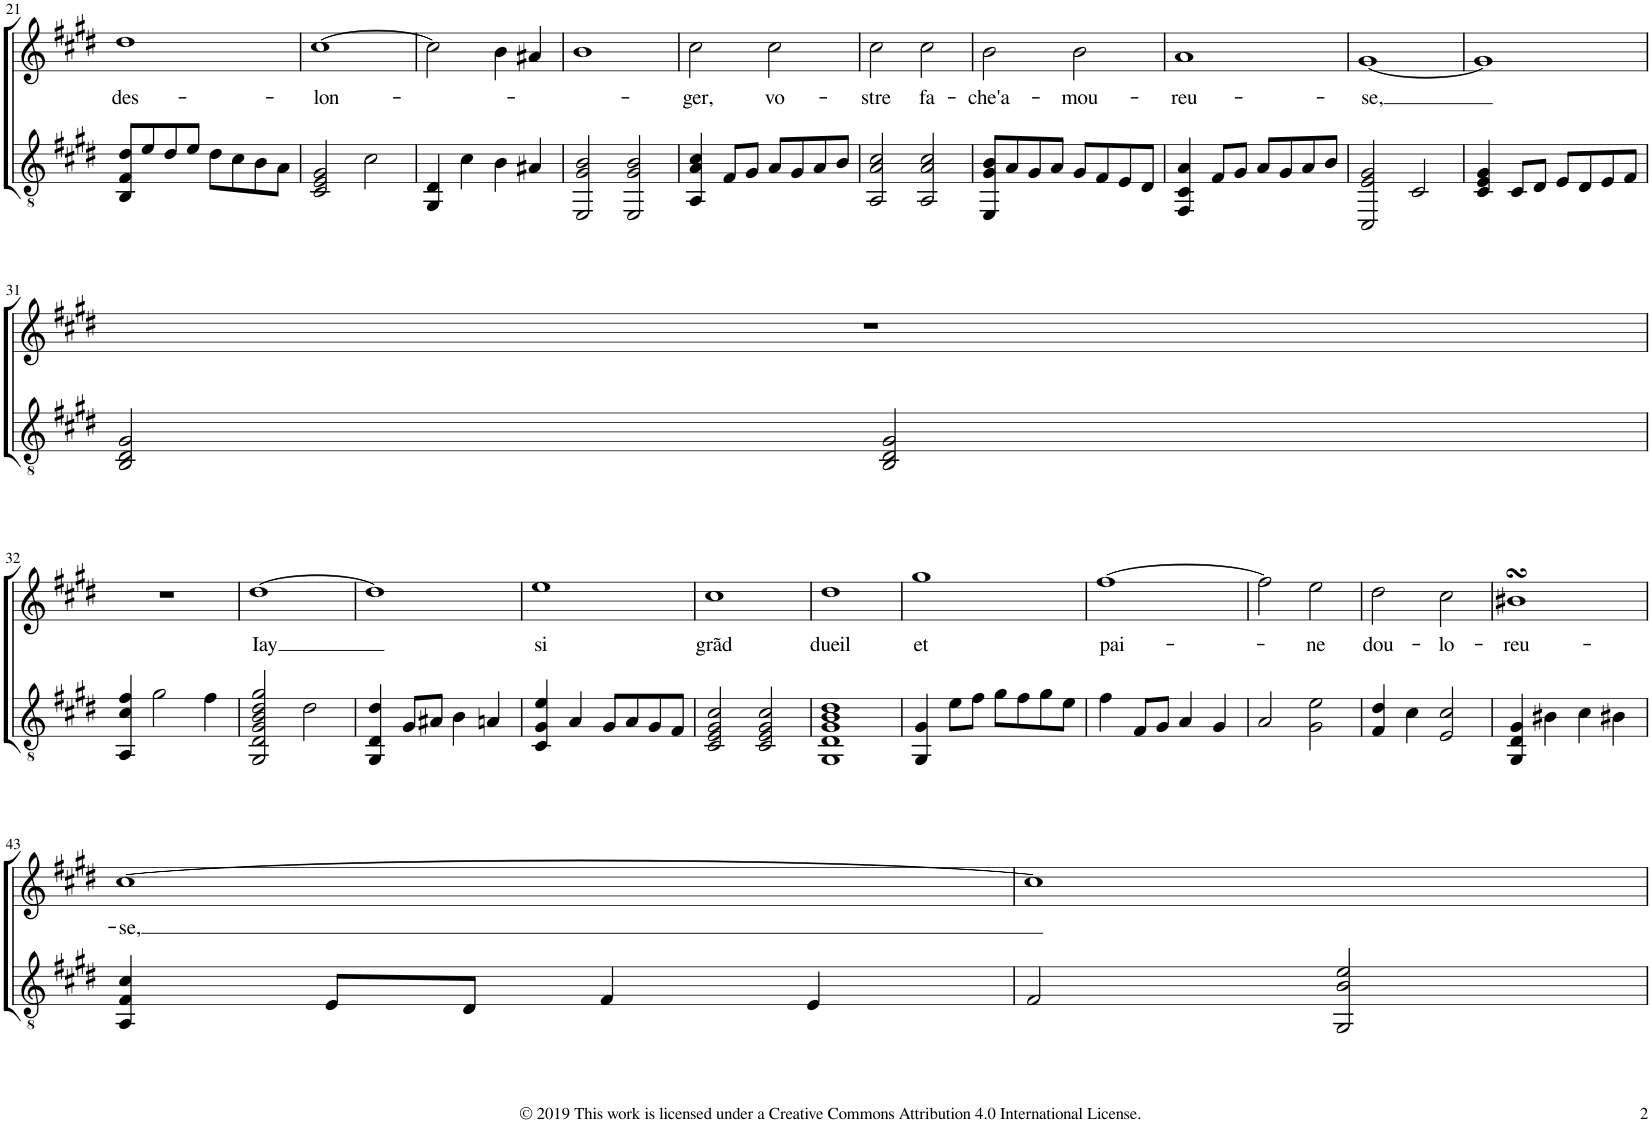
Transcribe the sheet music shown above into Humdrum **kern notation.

**kern	**kern	**text
*part2	*part1	*part1
*staff2	*staff1	*staff1
*I"Liuto	*I"Soprano	*
!!LO:PB:g=z
*clefGv2	*clefG2	*
*k[f#c#g#d#]	*k[f#c#g#d#]	*
*M2/2	*M2/2	*
*met(c|)	*met(c|)	*
=21	=21	=21
!	!	!LO:LY:b
8BB/ 8F#/ 8d#/L	1dd#	des-
8e/	.	.
8d#/	.	.
8e/J	.	.
8d#\L	.	.
8c#\	.	.
8B\	.	.
8A\J	.	.
=22	=22	=22
!	!	!LO:LY:b
2C#/ 2E/ 2G#/	[1cc#	-lon-
2c#\	.	.
=23	=23	=23
4GG#/ 4D#/	2cc#\]	.
4c#\	.	.
4B\	4b\	.
4A#X/	4a#X/	.
=24	=24	=24
2EE/ 2G#/ 2B/	1b	.
2EE/ 2G#/ 2B/	.	.
=25	=25	=25
!	!	!LO:LY:b
4AA/ 4A/ 4c#/	2cc#\	-ger,
8F#/L	.	.
8G#/J	.	.
!	!	!LO:LY:b
8A/L	2cc#\	vo-
8G#/	.	.
8A/	.	.
8B/J	.	.
=26	=26	=26
!	!	!LO:LY:b
2AA/ 2A/ 2c#/	2cc#\	-stre
!	!	!LO:LY:b
2AA/ 2A/ 2c#/	2cc#\	fa-
=27	=27	=27
!	!	!LO:LY:b
8EE/ 8G#/ 8B/L	2b\	-che'a-
8A/	.	.
8G#/	.	.
8A/J	.	.
!	!	!LO:LY:b
8G#/L	2b\	-mou-
8F#/	.	.
8E/	.	.
8D#/J	.	.
=28	=28	=28
!	!	!LO:LY:b
4FF#/ 4C#/ 4A/	1a	-reu-
8F#/L	.	.
8G#/J	.	.
8A/L	.	.
8G#/	.	.
8A/	.	.
8B/J	.	.
=29	=29	=29
!	!	!LO:LY:b
2CC#/ 2E/ 2G#/	[1g#	-se,
2C#/	.	.
=30	=30	=30
4C#/ 4E/ 4G#/	1g#]	.
8C#/L	.	.
8D#/J	.	.
8E/L	.	.
8D#/	.	.
8E/	.	.
8F#/J	.	.
!!LO:LB:g=z
=31	=31	=31
2BB/ 2D#/ 2G#/	1r	.
2BB/ 2D#/ 2G#/	.	.
!!LO:LB:g=z
=32	=32	=32
4AA/ 4c#/ 4f#/	1r	.
2g#\	.	.
4f#\	.	.
=33	=33	=33
!	!	!LO:LY:b
2GG#/ 2D#/ 2G#/ 2B/ 2d#/ 2g#/	[1dd#	Iay
2d#\	.	.
=34	=34	=34
4GG#/ 4D#/ 4d#/	1dd#]	.
8G#/L	.	.
8A#X/J	.	.
4B\	.	.
4An/	.	.
=35	=35	=35
!	!	!LO:LY:b
4C#/ 4G#/ 4e/	1ee	si
4A/	.	.
8G#/L	.	.
8A/	.	.
8G#/	.	.
8F#/J	.	.
=36	=36	=36
!	!	!LO:LY:b
2C#/ 2E/ 2G#/ 2c#/	1cc#	grãd
2C#/ 2E/ 2G#/ 2c#/	.	.
=37	=37	=37
!	!	!LO:LY:b
1GG# 1D# 1G# 1B 1d#	1dd#	dueil
=38	=38	=38
!	!	!LO:LY:b
4GG#/ 4G#/	1gg#	et
8e\L	.	.
8f#\J	.	.
8g#\L	.	.
8f#\	.	.
8g#\	.	.
8e\J	.	.
=39	=39	=39
!	!	!LO:LY:b
4f#\	[1ff#	pai-
8F#/L	.	.
8G#/J	.	.
4A/	.	.
4G#/	.	.
=40	=40	=40
2A/	2ff#\]	.
!	!	!LO:LY:b
2G#\ 2e\	2ee\	-ne
=41	=41	=41
!	!	!LO:LY:b
4F#/ 4d#/	2dd#\	dou-
4c#\	.	.
!	!	!LO:LY:b
2E/ 2c#/	2cc#\	-lo-
=42	=42	=42
!	!	!LO:LY:b
4GG#/ 4D#/ 4G#/	1b#XsSsS	-reu-
4B#X\	.	.
4c#\	.	.
4B#X\	.	.
!!LO:LB:g=z
=43	=43	=43
!	!	!LO:LY:b
4AA/ 4F#/ 4c#/	[1cc#	-se,
8E/L	.	.
8D#/J	.	.
4F#/	.	.
4E/	.	.
=44	=44	=44
2F#/	1cc#]	.
2GG#/ 2B/ 2e/	.	.
=	=	=
*-	*-	*-
